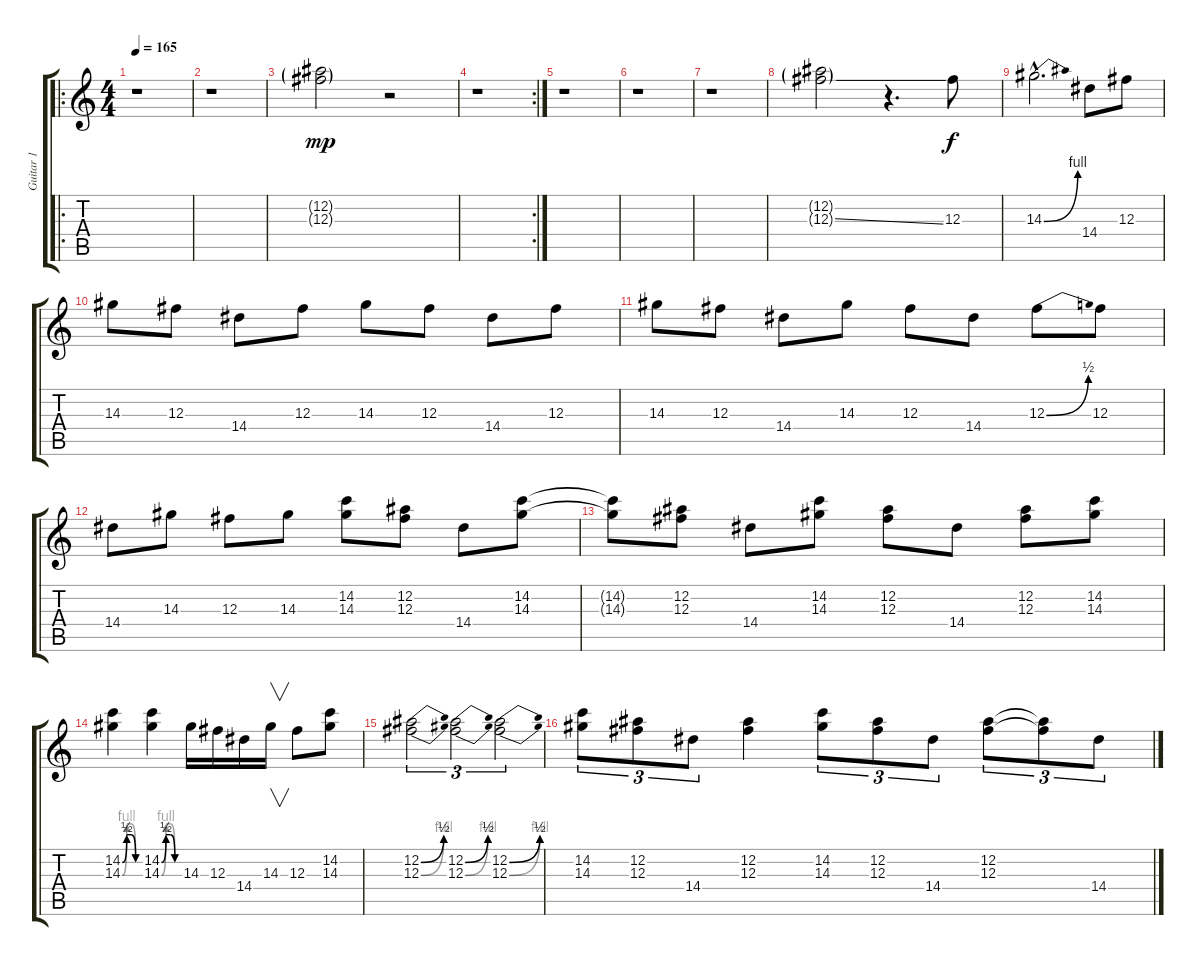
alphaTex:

\track ("Guitar 1" "Guitar 1") {instrument overdrivenguitar}
\staff {score tabs}
\tuning (Eb4 Bb3 Gb3 Db3 Ab2 Eb2) {hide}
\ro
\ts (4 4)
\tempo 165
\clef g2
\ks c
r.1{dy f} |
r.1 |
(12.2{g} 12.3{g}).2{dy mp} r.2 |
\rc 2
r.1 |
r.1 |
r.1 |
r.1 |
(12.2{g} 12.3{ss g}).2 r.4{d} 12.3.8{dy f} |
14.3{be (bend 0 0 60 4) hac}.2{d} 14.4.8 12.3.8 |
14.3.8 12.3.8 14.4.8 12.3.8 14.3.8 12.3.8 14.4.8 12.3.8 |
14.3.8 12.3.8 14.4.8 14.3.8 12.3.8 14.4.8 12.3{be (bend 0 0 60 2)}.8 12.3.8 |
14.4.8 14.3.8 12.3.8 14.3.8 (14.2 14.3).8{volume 11} (12.2 12.3).8 14.4.8 (14.2 14.3).8 |
(14.2{t} 14.3{t}).8 (12.2 12.3).8 14.4.8 (14.2 14.3).8 (12.2 12.3).8 14.4.8 (12.2 12.3).8 (14.2 14.3).8 |
(14.2{be (custom 0 0 15 2 30 2 45 0 60 0)} 14.3{be (custom 0 0 15 4 30 4 45 0 60 0)}).4 (14.2{be (custom 0 0 15 2 30 2 45 0 60 0)} 14.3{be (custom 0 0 15 4 30 4 45 0 60 0)}).4 14.3.16 12.3.16 14.4.16 14.3.16{v} 12.3.8 (14.2 14.3).8 |
(12.2{be (bend 0 0 60 2)} 12.3{be (bend 0 0 60 4)}).2{tu (3 2)} (12.2{be (bend 0 0 60 2)} 12.3{be (bend 0 0 60 4)}).2{tu (3 2)} (12.2{be (bend 0 0 60 2)} 12.3{be (bend 0 0 60 4)}).2{tu (3 2)} |
(14.2 14.3).8{tu (3 2)} (12.2 12.3).8{tu (3 2)} 14.4.8{tu (3 2)} (12.2 12.3).4 (14.2 14.3).8{tu (3 2)} (12.2 12.3).8{tu (3 2)} 14.4.8{tu (3 2)} (12.2 12.3).8{tu (3 2)} (12.2{t} 12.3{t}).8{tu (3 2)} 14.4.8{tu (3 2)}
